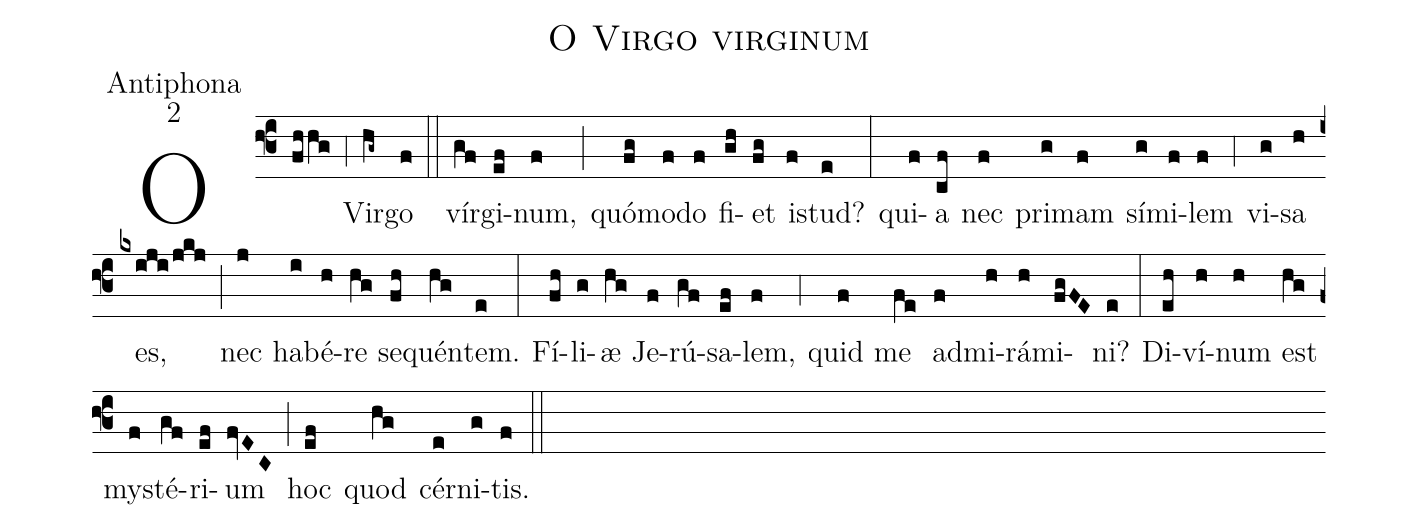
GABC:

name:O Virgo virginum;
office-part:Antiphona;
mode:2;
%%
(f3) O(fhhg) (,4) Vir(hg~)go(f) (::)
vír(gf)gi(ef)num,(f) (;) quó(fg)mo(f)do(f) fi(gh)et(fg) i(f)stud?(e) (:)
qui(f)a(cf) nec(f) pri(g)mam(f) sí(g)mi(f)lem(f) (,4) vi(g)sa(h) es,(kxiji/jkj) (;) nec(j) ha(i)bé(h)re(hg) se(fh)quén(hg)tem.(e) (:)
Fí(fh)li(g)æ(hg) Je(f)rú(gf)sa(ef)lem,(f) (,4) quid(f) me(fe) ad(f)mi(h)rá(h)mi(fgFE)ni?(e) (:)
Di(eh)ví(h)num(h) est(hg) my(f)sté(gf)ri(ef)um(fvEC) (;) hoc(ef) quod(hg) cér(e)ni(g)tis.(f) (::)
